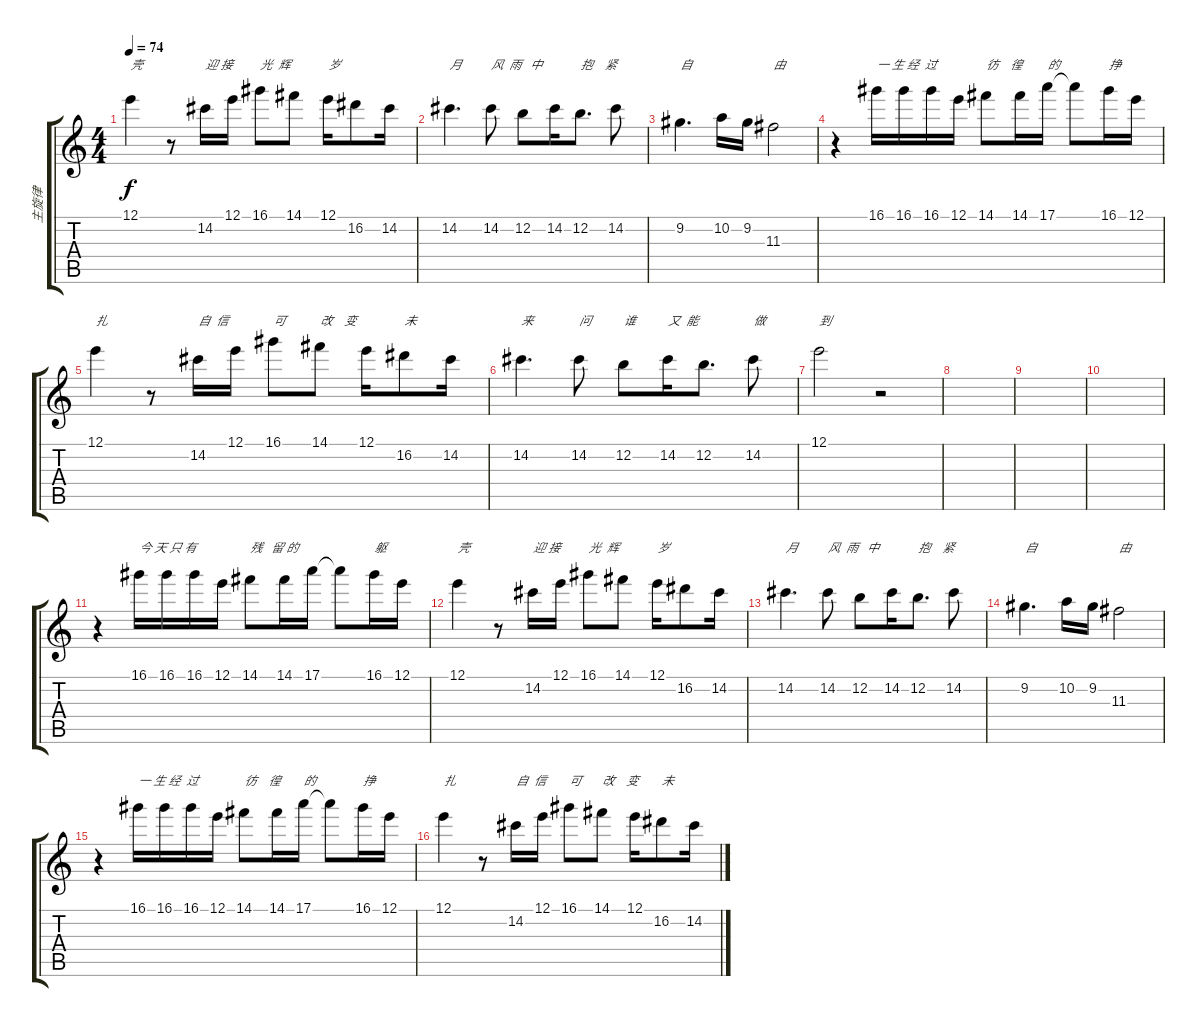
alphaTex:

\track ("主旋律" "主旋律") {instrument acousticguitarsteel}
\staff {score tabs}
\tuning (E4 B3 G3 D3 A2 E2) {hide}
\ts (4 4)
\tempo 74
\clef g2
\ks c
12.1.4{txt "壳" dy f} r.8 14.2.16{txt "迎 接"} 12.1.16 16.1.8{txt "光  辉"} 14.1.8 12.1.16{txt "岁"} 16.2.8 14.2.16 |
14.2.4{d txt "月"} 14.2.8{txt "风  雨   中"} 12.2.8 14.2.16 12.2.8{d txt "抱    紧"} 14.2.8 |
9.2.4{d txt "自"} 10.2.16 9.2.16 11.3.2{txt "由"} |
r.4 16.1.16{txt "一 生 经  过"} 16.1.16 16.1.16 12.1.16 14.1.8{txt "彷    徨"} 14.1.16 17.1.16{txt "的"} 17.1{t}.8 16.1.16{txt "挣"} 12.1.16 |
12.1.4{txt "扎"} r.8 14.2.16{txt "自  信"} 12.1.16 16.1.8{txt "可"} 14.1.8{txt "改    变"} 12.1.16 16.2.8{txt "未"} 14.2.16 |
14.2.4{d txt "来"} 14.2.8{txt "问"} 12.2.8{txt "谁"} 14.2.16{txt "又  能"} 12.2.8{d} 14.2.8{txt "做"} |
12.1.2{txt "到"} r.2 |
|
|
|
r.4 16.1.16{txt "今 天 只 有"} 16.1.16 16.1.16 12.1.16 14.1.8{txt "残   留 的"} 14.1.16 17.1.16 17.1{t}.8 16.1.16{txt "躯"} 12.1.16 |
12.1.4{txt "壳"} r.8 14.2.16{txt "迎 接"} 12.1.16 16.1.8{txt "光  辉"} 14.1.8 12.1.16{txt "岁"} 16.2.8 14.2.16 |
14.2.4{d txt "月"} 14.2.8{txt "风  雨   中"} 12.2.8 14.2.16 12.2.8{d txt "抱    紧"} 14.2.8 |
9.2.4{d txt "自"} 10.2.16 9.2.16 11.3.2{txt "由"} |
r.4 16.1.16{txt "一 生 经  过"} 16.1.16 16.1.16 12.1.16 14.1.8{txt "彷    徨"} 14.1.16 17.1.16{txt "的"} 17.1{t}.8 16.1.16{txt "挣"} 12.1.16 |
12.1.4{txt "扎"} r.8 14.2.16{txt "自  信"} 12.1.16 16.1.8{txt "可"} 14.1.8{txt "改    变"} 12.1.16 16.2.8{txt "未"} 14.2.16
